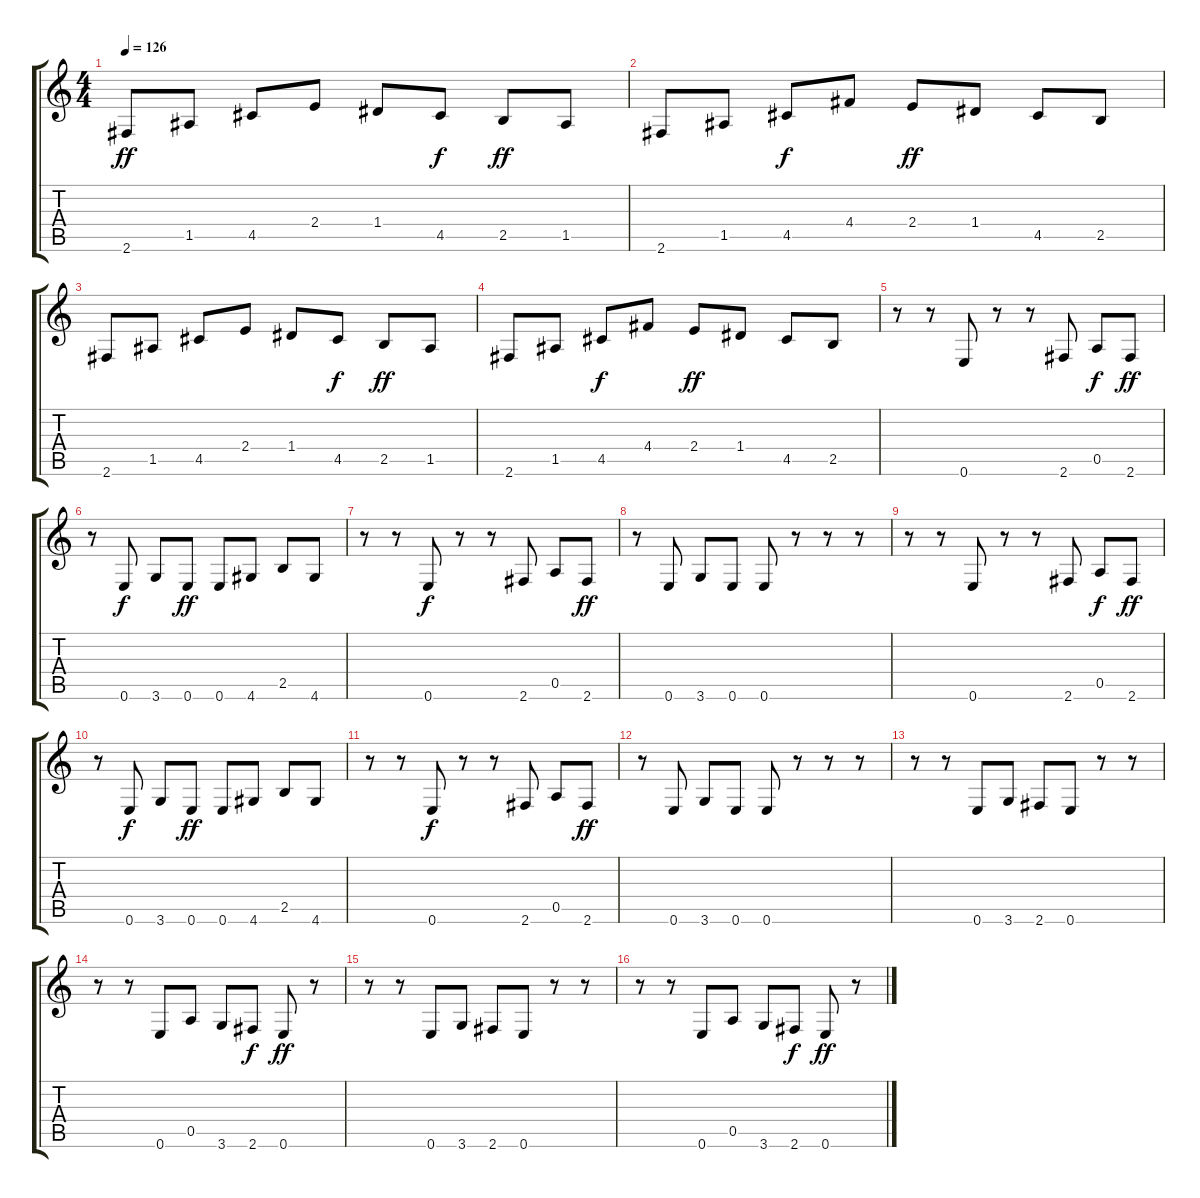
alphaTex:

\track "" {instrument slapbass2}
\staff {score tabs}
\tuning (E4 B3 G3 D3 A2 E2) {hide}
\ts (4 4)
\tempo 126
\clef g2
\ks c
2.6.8{dy ff} 1.5.8 4.5.8 2.4.8 1.4.8 4.5.8{dy f} 2.5.8{dy ff} 1.5.8 |
2.6.8 1.5.8 4.5.8{dy f} 4.4.8 2.4.8{dy ff} 1.4.8 4.5.8 2.5.8 |
2.6.8 1.5.8 4.5.8 2.4.8 1.4.8 4.5.8{dy f} 2.5.8{dy ff} 1.5.8 |
2.6.8 1.5.8 4.5.8{dy f} 4.4.8 2.4.8{dy ff} 1.4.8 4.5.8 2.5.8 |
r.8 r.8 0.6.8 r.8 r.8 2.6.8 0.5.8{dy f} 2.6.8{dy ff} |
r.8 0.6.8{dy f} 3.6.8 0.6.8{dy ff} 0.6.8 4.6.8 2.5.8 4.6.8 |
r.8 r.8 0.6.8{dy f} r.8 r.8 2.6.8 0.5.8 2.6.8{dy ff} |
r.8 0.6.8 3.6.8 0.6.8 0.6.8 r.8 r.8 r.8 |
r.8 r.8 0.6.8 r.8 r.8 2.6.8 0.5.8{dy f} 2.6.8{dy ff} |
r.8 0.6.8{dy f} 3.6.8 0.6.8{dy ff} 0.6.8 4.6.8 2.5.8 4.6.8 |
r.8 r.8 0.6.8{dy f} r.8 r.8 2.6.8 0.5.8 2.6.8{dy ff} |
r.8 0.6.8 3.6.8 0.6.8 0.6.8 r.8 r.8 r.8 |
r.8 r.8 0.6.8 3.6.8 2.6.8 0.6.8 r.8 r.8 |
r.8 r.8 0.6.8 0.5.8 3.6.8 2.6.8{dy f} 0.6.8{dy ff} r.8 |
r.8 r.8 0.6.8 3.6.8 2.6.8 0.6.8 r.8 r.8 |
r.8 r.8 0.6.8 0.5.8 3.6.8 2.6.8{dy f} 0.6.8{dy ff} r.8
